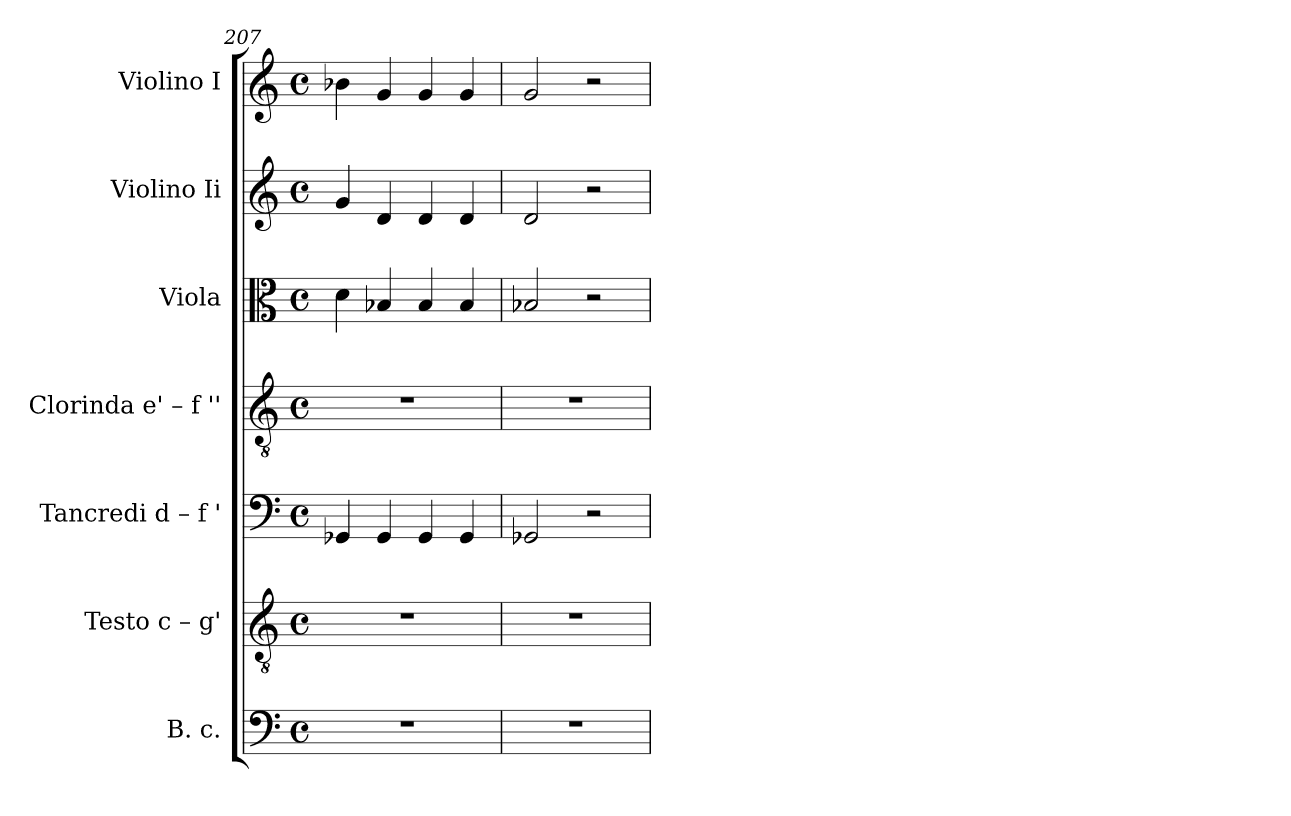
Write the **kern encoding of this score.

**kern	**kern	**kern	**kern	**kern	**kern	**kern	**text
*part7	*part6	*part5	*part4	*part3	*part2	*part1	*part1
*staff7	*staff6	*staff5	*staff4	*staff3	*staff2	*staff1	*staff1
*I"B. c.	*I"Testo  c – g'	*I"Tancredi  d – f '	*I"Clorinda  e' – f ''	*I"Viola	*I"Violino Ii	*I"Violino I	*
*clefF4	*clefGv2	*clefF4	*clefGv2	*clefC3	*clefG2	*clefG2	*
*k[]	*k[]	*k[]	*k[]	*k[]	*k[]	*k[]	*
*C:	*C:	*C:	*C:	*C:	*C:	*C:	*
*M4/4	*M4/4	*M4/4	*M4/4	*M4/4	*M4/4	*M4/4	*
*met(c)	*met(c)	*met(c)	*met(c)	*met(c)	*met(c)	*met(c)	*
=207	=207	=207	=207	=207	=207	=207	=207
!	!	!	!	!	!	!	!LO:LY:b:cj
1r	1r	4GG-/	1r	4d\	4g/	4b-X\	.
!	!	!	!	!	!	!	!LO:LY:b:cj
.	.	4GG-/	.	4B-X/	4d/	4g/	.
!	!	!	!	!	!	!	!LO:LY:b:cj
.	.	4GG-/	.	4B-/	4d/	4g/	.
!	!	!	!	!	!	!	!LO:LY:b:cj
.	.	4GG-/	.	4B-/	4d/	4g/	.
=208	=208	=208	=208	=208	=208	=208	=208
!	!	!	!	!	!	!	!LO:LY:b:cj
1r	1r	2GG-/	1r	2B-X/	2d/	2g/	.
.	.	2r	.	2r	2r	2r	.
=	=	=	=	=	=	=	=
*-	*-	*-	*-	*-	*-	*-	*-
